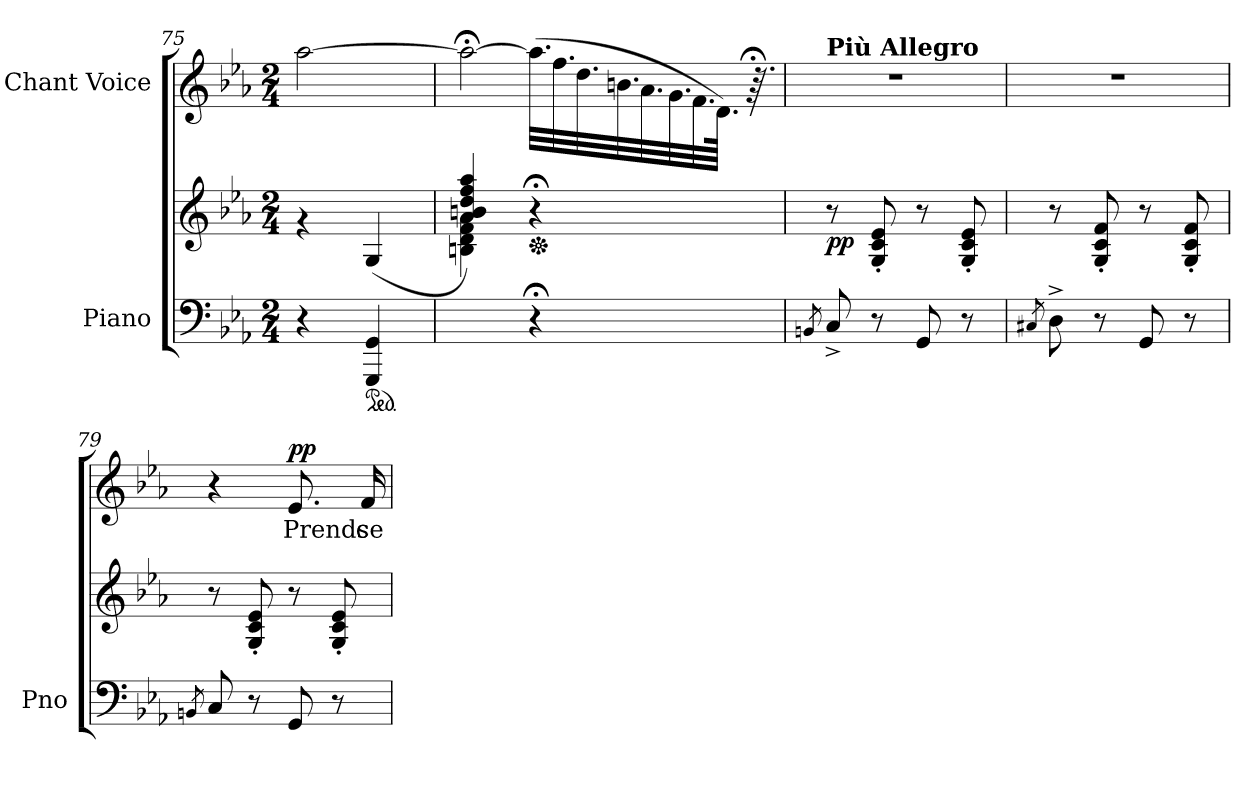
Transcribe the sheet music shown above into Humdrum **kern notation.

**kern	**kern	**dynam	**kern	**text	**dynam
*part2	*part2	*part2	*part1	*part1	*part1
*staff3	*staff2	*staff2/3	*staff1	*staff1	*staff1
*I"Piano	*	*	*I"Chant Voice	*	*
*I'Pno	*	*	*	*	*
*clefF4	*clefG2	*	*clefG2	*	*
*k[b-e-a-]	*k[b-e-a-]	*	*k[b-e-a-]	*	*
*M2/4	*M2/4	*	*M2/4	*	*
=75	=75	=75	=75	=75	=75
4r	4rg	.	[2aa-\	.	.
*ped	*	*	*	*	*
(<4GGG/ 4GG/	(>4G/	.	.	.	.
=76	=76	=76	=76	=76	=76
*	*	*	*MM60	*	*
*	*^	*	*	*	*
!	!	!	!	!LO:N:head=open	!	!
4ryy	4a-/ 4bn/ 4dd/ 4ff/ 4aa-/)	4Bn\ 4d\ 4f\ 4a-\)	.	4aa-;<\_	.	.
*	*Xped	*	*	*	*	*
*	*	*	*	*Xtuplet	*	*
*	*	*	*	*MM35	*	*
4r;<	4r;<	4ryy	.	(>48.aa-!\L]	.	.
.	.	.	.	48.ff!\	.	.
.	.	.	.	48.dd!\	.	.
.	.	.	.	48.bn!\	.	.
*	*	*	*	*MM32	*	*
.	.	.	.	48.a-!\	.	.
.	.	.	.	48.g!\	.	.
.	.	.	.	48.f!\	.	.
*	*	*	*	*MM15	*	*
.	.	.	.	96.d!\Jk)	.	.
.	.	.	.	96.r;<	.	.
*	*v	*v	*	*	*	*
!!LO:LB:g=z
=77	=77	=77	=77	=77	=77
8qBBn/	.	.	.	.	.
!	!	!	!LO:TX:a:B:t=Più Allegro	!	!
!	!	!LO:DY:b	!	!	!
8C^/	8r	pp	2r	.	.
8r	8G/' 8c/' 8e-/'	.	.	.	.
8GG/	8r	.	.	.	.
8r	8G/' 8c/' 8e-/'	.	.	.	.
=78	=78	=78	=78	=78	=78
8qC#X/	.	.	.	.	.
8D^\	8r	.	2r	.	.
8r	8G/' 8c/' 8f/'	.	.	.	.
8GG/	8r	.	.	.	.
8r	8G/' 8c/' 8f/'	.	.	.	.
=79	=79	=79	=79	=79	=79
8qBBn/	.	.	.	.	.
8C/	8r	.	4r	.	.
8r	8G/' 8c/' 8e-/'	.	.	.	.
!	!	!	!	!LO:LY:b	!LO:DY:a
8GG/	8r	.	8.e-/	Prends	pp
8r	8G/' 8c/' 8e-/'	.	.	.	.
!	!	!	!	!LO:LY:b	!
.	.	.	16f/	ce	.
=	=	=	=	=	=
*-	*-	*-	*-	*-	*-
